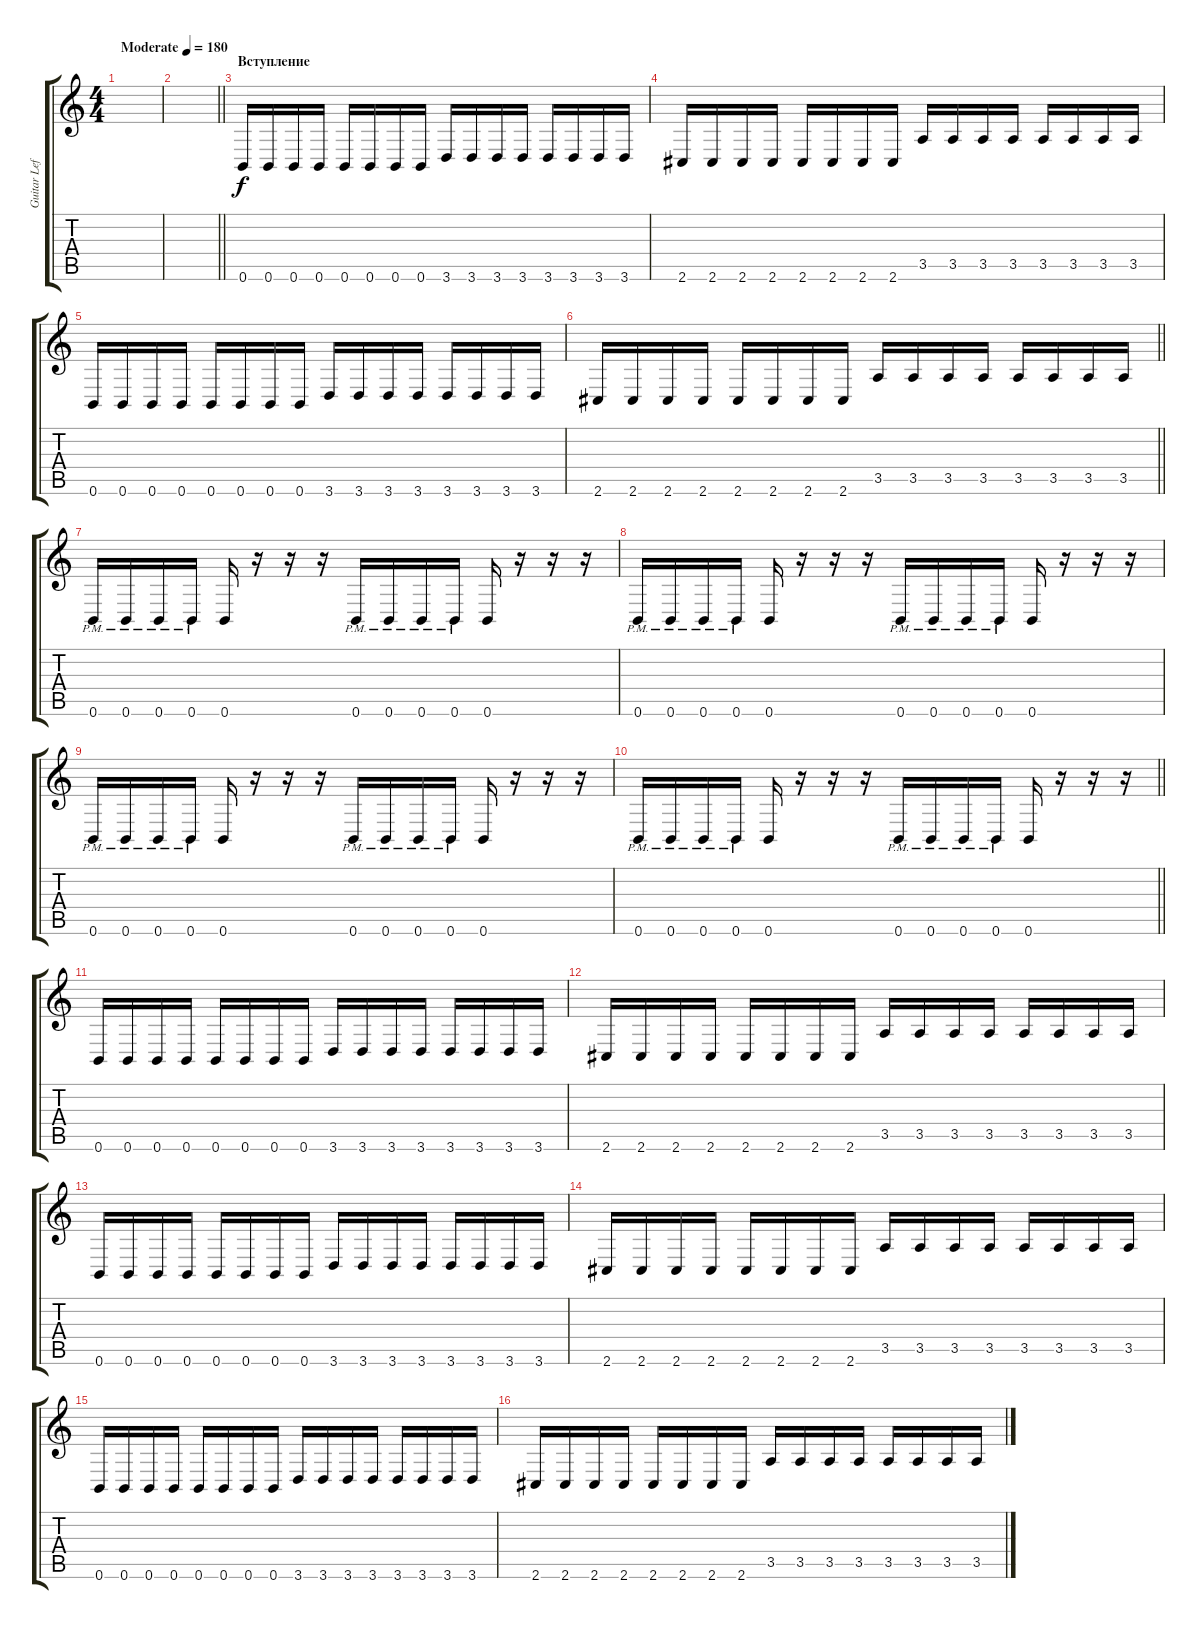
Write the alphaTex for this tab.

\track ("Guitar Left" "Guitar Lef") {instrument distortionguitar}
\staff {score tabs}
\tuning (Db4 Ab3 E3 B2 Gb2 B1) {hide}
\ts (4 4)
\tempo (180 "Moderate")
\clef g2
\ks c
|
\barLineRight lightlight
|
\section ("" "Вступление")
0.6.16 0.6.16 0.6.16 0.6.16 0.6.16 0.6.16 0.6.16 0.6.16 3.6.16 3.6.16 3.6.16 3.6.16 3.6.16 3.6.16 3.6.16 3.6.16 |
2.6.16 2.6.16 2.6.16 2.6.16 2.6.16 2.6.16 2.6.16 2.6.16 3.5.16 3.5.16 3.5.16 3.5.16 3.5.16 3.5.16 3.5.16 3.5.16 |
0.6.16 0.6.16 0.6.16 0.6.16 0.6.16 0.6.16 0.6.16 0.6.16 3.6.16 3.6.16 3.6.16 3.6.16 3.6.16 3.6.16 3.6.16 3.6.16 |
\barLineRight lightlight
2.6.16 2.6.16 2.6.16 2.6.16 2.6.16 2.6.16 2.6.16 2.6.16 3.5.16 3.5.16 3.5.16 3.5.16 3.5.16 3.5.16 3.5.16 3.5.16 |
\section ("" "")
0.6{pm}.16 0.6{pm}.16 0.6{pm}.16 0.6{pm}.16 0.6.16 r.16 r.16 r.16 0.6{pm}.16 0.6{pm}.16 0.6{pm}.16 0.6{pm}.16 0.6.16 r.16 r.16 r.16 |
0.6{pm}.16 0.6{pm}.16 0.6{pm}.16 0.6{pm}.16 0.6.16 r.16 r.16 r.16 0.6{pm}.16 0.6{pm}.16 0.6{pm}.16 0.6{pm}.16 0.6.16 r.16 r.16 r.16 |
0.6{pm}.16 0.6{pm}.16 0.6{pm}.16 0.6{pm}.16 0.6.16 r.16 r.16 r.16 0.6{pm}.16 0.6{pm}.16 0.6{pm}.16 0.6{pm}.16 0.6.16 r.16 r.16 r.16 |
\barLineRight lightlight
0.6{pm}.16 0.6{pm}.16 0.6{pm}.16 0.6{pm}.16 0.6.16 r.16 r.16 r.16 0.6{pm}.16 0.6{pm}.16 0.6{pm}.16 0.6{pm}.16 0.6.16 r.16 r.16 r.16 |
\section ("" "")
0.6.16 0.6.16 0.6.16 0.6.16 0.6.16 0.6.16 0.6.16 0.6.16 3.6.16 3.6.16 3.6.16 3.6.16 3.6.16 3.6.16 3.6.16 3.6.16 |
2.6.16 2.6.16 2.6.16 2.6.16 2.6.16 2.6.16 2.6.16 2.6.16 3.5.16 3.5.16 3.5.16 3.5.16 3.5.16 3.5.16 3.5.16 3.5.16 |
0.6.16 0.6.16 0.6.16 0.6.16 0.6.16 0.6.16 0.6.16 0.6.16 3.6.16 3.6.16 3.6.16 3.6.16 3.6.16 3.6.16 3.6.16 3.6.16 |
2.6.16 2.6.16 2.6.16 2.6.16 2.6.16 2.6.16 2.6.16 2.6.16 3.5.16 3.5.16 3.5.16 3.5.16 3.5.16 3.5.16 3.5.16 3.5.16 |
0.6.16 0.6.16 0.6.16 0.6.16 0.6.16 0.6.16 0.6.16 0.6.16 3.6.16 3.6.16 3.6.16 3.6.16 3.6.16 3.6.16 3.6.16 3.6.16 |
2.6.16 2.6.16 2.6.16 2.6.16 2.6.16 2.6.16 2.6.16 2.6.16 3.5.16 3.5.16 3.5.16 3.5.16 3.5.16 3.5.16 3.5.16 3.5.16
